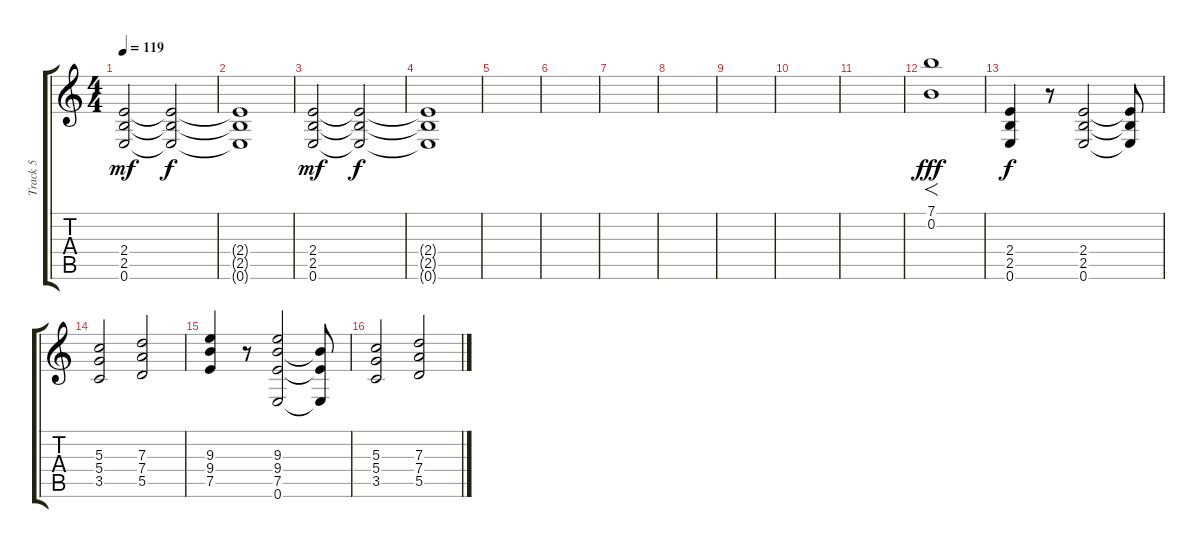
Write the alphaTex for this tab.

\track ("Track 5" "Track 5") {instrument distortionguitar}
\staff {score tabs}
\tuning (E4 B3 G3 D3 A2 E2) {hide}
\ts (4 4)
\tempo 119
\clef g2
\ks c
(2.4 2.5 0.6).2{dy mf} (2.4{t} 2.5{t} 0.6{t}).2{dy f volume 0} |
(2.4{t} 2.5{t} 0.6{t}).1 |
(2.4 2.5 0.6).2{dy mf volume 12} (2.4{t} 2.5{t} 0.6{t}).2{dy f} |
(2.4{t} 2.5{t} 0.6{t}).1{volume 0} |
|
|
|
|
|
|
|
(7.1 0.2).1{f dy fff volume 12} |
(2.4 2.5 0.6).4{dy f} r.8 (2.4 2.5 0.6).2 (2.4{t} 2.5{t} 0.6{t}).8 |
(5.3 5.4 3.5).2 (7.3 7.4 5.5).2 |
(9.3 9.4 7.5).4 r.8 (9.3 9.4 7.5 0.6).2 (9.4{t} 7.5{t} 0.6{t}).8 |
(5.3 5.4 3.5).2 (7.3 7.4 5.5).2
